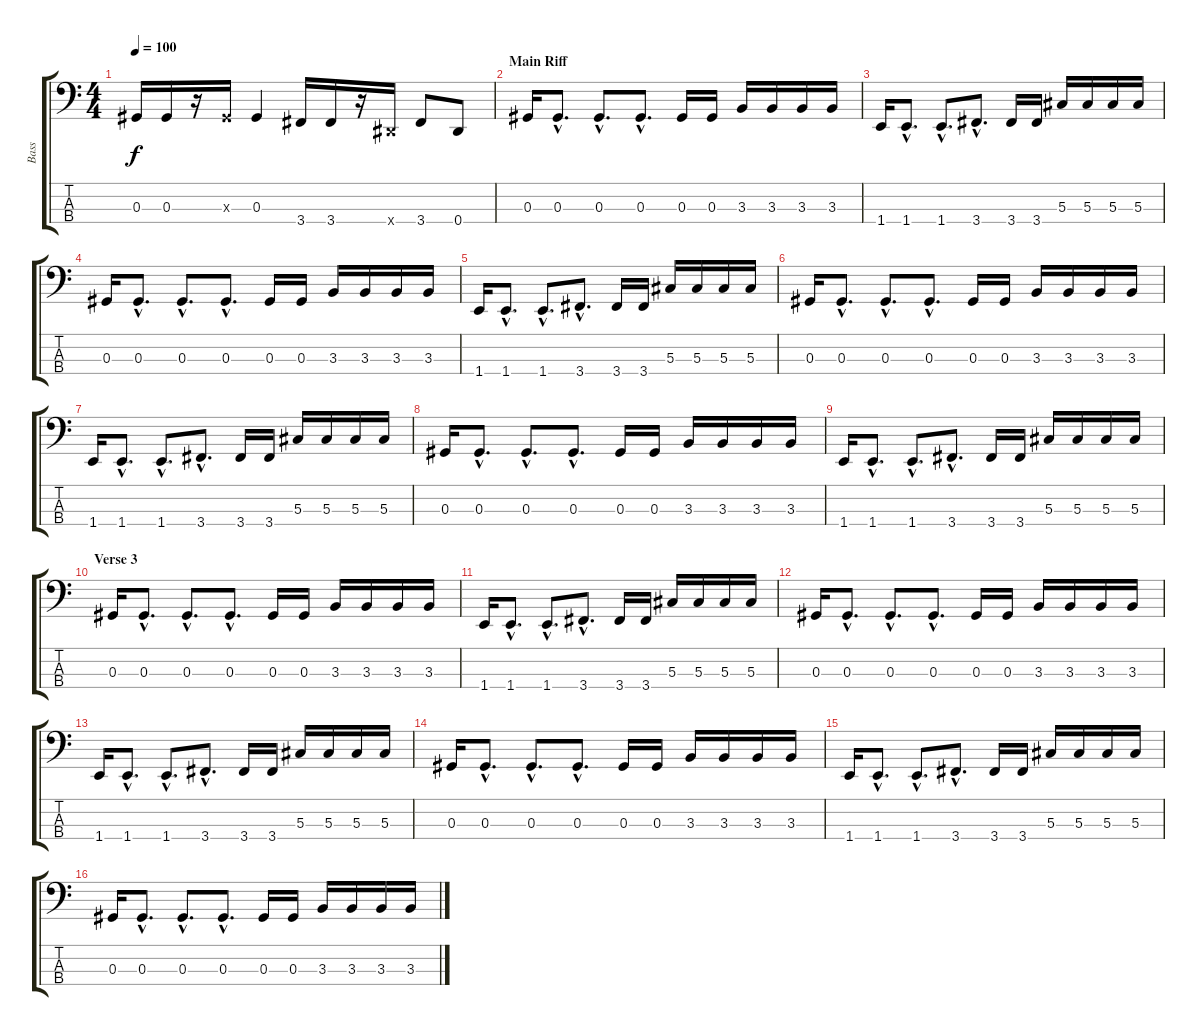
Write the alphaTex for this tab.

\track ("Bass" "Bass") {instrument electricbassfinger}
\staff {score tabs}
\tuning (Gb2 Db2 Ab1 Eb1) {hide}
\ts (4 4)
\tempo 100
\clef f4
\ks c
0.3.16{dy f} 0.3.16 r.16 0.3{x}.16 0.3.4 3.4.16 3.4.16 r.16 0.4{x}.16 3.4.8 0.4.8 |
\section ("" "Main Riff")
0.3.16 0.3{hac}.8{d} 0.3{hac}.8{d} 0.3{hac}.8{d} 0.3.16 0.3.16 3.3.16 3.3.16 3.3.16 3.3.16 |
1.4.16 1.4{hac}.8{d} 1.4{hac}.8{d} 3.4{hac}.8{d} 3.4.16 3.4.16 5.3.16 5.3.16 5.3.16 5.3.16 |
0.3.16 0.3{hac}.8{d} 0.3{hac}.8{d} 0.3{hac}.8{d} 0.3.16 0.3.16 3.3.16 3.3.16 3.3.16 3.3.16 |
1.4.16 1.4{hac}.8{d} 1.4{hac}.8{d} 3.4{hac}.8{d} 3.4.16 3.4.16 5.3.16 5.3.16 5.3.16 5.3.16 |
0.3.16 0.3{hac}.8{d} 0.3{hac}.8{d} 0.3{hac}.8{d} 0.3.16 0.3.16 3.3.16 3.3.16 3.3.16 3.3.16 |
1.4.16 1.4{hac}.8{d} 1.4{hac}.8{d} 3.4{hac}.8{d} 3.4.16 3.4.16 5.3.16 5.3.16 5.3.16 5.3.16 |
0.3.16 0.3{hac}.8{d} 0.3{hac}.8{d} 0.3{hac}.8{d} 0.3.16 0.3.16 3.3.16 3.3.16 3.3.16 3.3.16 |
1.4.16 1.4{hac}.8{d} 1.4{hac}.8{d} 3.4{hac}.8{d} 3.4.16 3.4.16 5.3.16 5.3.16 5.3.16 5.3.16 |
\section ("" "Verse 3")
0.3.16 0.3{hac}.8{d} 0.3{hac}.8{d} 0.3{hac}.8{d} 0.3.16 0.3.16 3.3.16 3.3.16 3.3.16 3.3.16 |
1.4.16 1.4{hac}.8{d} 1.4{hac}.8{d} 3.4{hac}.8{d} 3.4.16 3.4.16 5.3.16 5.3.16 5.3.16 5.3.16 |
0.3.16 0.3{hac}.8{d} 0.3{hac}.8{d} 0.3{hac}.8{d} 0.3.16 0.3.16 3.3.16 3.3.16 3.3.16 3.3.16 |
1.4.16 1.4{hac}.8{d} 1.4{hac}.8{d} 3.4{hac}.8{d} 3.4.16 3.4.16 5.3.16 5.3.16 5.3.16 5.3.16 |
0.3.16 0.3{hac}.8{d} 0.3{hac}.8{d} 0.3{hac}.8{d} 0.3.16 0.3.16 3.3.16 3.3.16 3.3.16 3.3.16 |
1.4.16 1.4{hac}.8{d} 1.4{hac}.8{d} 3.4{hac}.8{d} 3.4.16 3.4.16 5.3.16 5.3.16 5.3.16 5.3.16 |
0.3.16 0.3{hac}.8{d} 0.3{hac}.8{d} 0.3{hac}.8{d} 0.3.16 0.3.16 3.3.16 3.3.16 3.3.16 3.3.16
